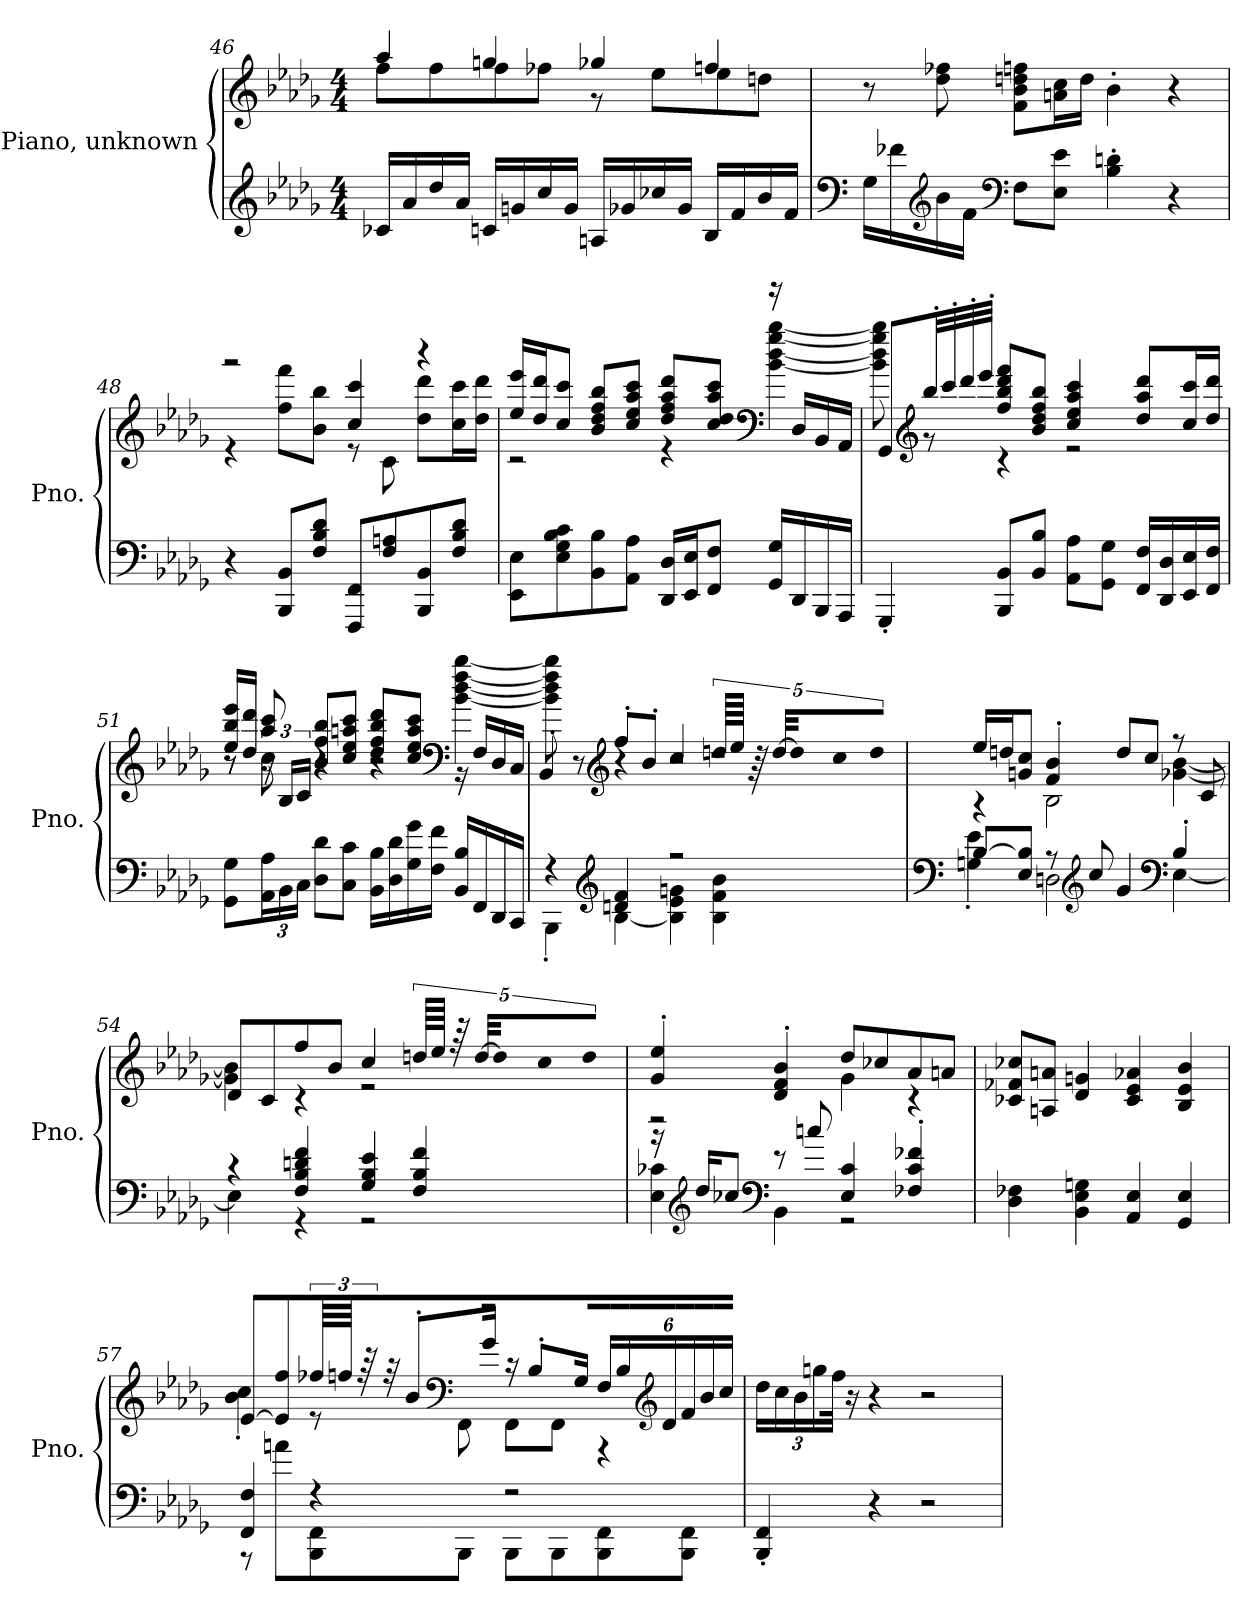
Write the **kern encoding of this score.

**kern	**kern
*part1	*part1
*staff2	*staff1
*I"Piano, unknown	*
*I'Pno.	*
*clefG2	*clefG2
*k[b-e-a-d-g-]	*k[b-e-a-d-g-]
*M4/4	*M4/4
=46	=46
*	*^
16c-X/LL	4aa-/	8ff\L
16a-/	.	.
16dd-/	.	8ff\
16a-/JJ	.	.
16cn/LL	4ggn/	8ff\
16gn/	.	.
16cc/	.	8ff-X\J
16g/JJ	.	.
16An/LL	4gg-X/	8r
16g-X/	.	.
16cc-X/	.	8ee-\L
16g-/JJ	.	.
16B-/LL	4ffn/	8ee-\
16f/	.	.
16b-/	.	8ddn\J
16f/JJ	.	.
*	*v	*v
!!LO:LB:g=z
=47	=47
*clefF4	*
16G-\LL	8r
16f-X\	.
*clefG2	*
16b-\	8dd-\ 8ff-X\
16f-\JJ	.
*clefF4	*
8F\L	8f\ 8b-\ 8ddn\ 8ffn\L
8E-\ 8e-\J	16an\ 16cc\L
.	16dd\JJ
4B-\' 4dn\'	4b-'\
4r	4r
=48	=48
*	*^
4r	2r	4r
8BBB-/ 8BB-/L	.	8ff\ 8fff\L
8F/ 8B-/ 8d-/J	.	8b-\ 8bb-\J
8FFF/ 8FF/L	4cc/ 4ccc/	8r
8F/ 8An/	.	8c\
8BBB-/ 8BB-/	4r	8dd-\ 8ddd-\L
8F/ 8B-/ 8d-/J	.	16cc\ 16ccc\L
.	.	16dd-\ 16ddd-\JJ
=49	=49	=49
8EE-\ 8E-\L	16ee-/ 16eee-/LL	2r
.	16dd-/ 16ddd-/J	.
8E-\ 8G-\ 8B-\ 8c\	8cc/ 8ccc/J	.
8BB-\ 8B-\	8b-/ 8dd-/ 8ff/ 8bb-/L	.
8AA-\ 8A-\J	8cc/ 8ee-/ 8aa-/ 8ccc/J	.
16DD-/ 16D-/LL	8dd-/ 8ff/ 8aa-/ 8ddd-/L	4r
16EE-/ 16E-/J	.	.
8FF/ 8F/J	8cc/ 8dd-/ 8aa-/ 8ccc/J	.
*	*clefF4	*
16GG-/ 16G-/LL	16r	[4b-\ [4dd-\ [4gg-\ [4bb-\
16DD-/	16D-/LL	.
16BBB-/	16BB-/	.
16AAA-/JJ	16AA-/JJ	.
!!LO:LB:g=z	!!
=50	=50	=50
4GGG-'/	8GG-/L	8b-\] 8dd-\] 8gg-\] 8bb-\]
*	*clefG2	*
.	32bb-'/LL	8r
.	32ccc'/	.
.	32ddd-'/	.
.	32eee-'/JJJ	.
8BBB-/ 8BB-/L	8ff/ 8bb-/ 8ddd-/ 8fff/L	4r
8BB-/ 8B-/J	8b-/ 8dd-/ 8ff/ 8bb-/J	.
8AA-\ 8A-\L	4cc/ 4ee-/ 4aa-/ 4ccc/	2r
8GG-\ 8G-\J	.	.
16FF/ 16F/LL	8dd-/ 8aa-/ 8ddd-/L	.
16DD-/ 16D-/	.	.
16EE-/ 16E-/	16cc/ 16ccc/L	.
16FF/ 16F/JJ	16dd-/ 16ddd-/JJ	.
=51	=51	=51
*	*	*^
8GG-\ 8G-\L	8r	8r	16ee-/ 16bb-/ 16eee-/LL
.	.	.	16dd-/ 16ddd-/JJ
*Xbrackettup	*	*	*
24AA-\ 24A-\L	8aa-/ 8ccc/	8cc\	24r
24BB-\	.	.	24B-/LL
24C\JJ	.	.	24c/JJ
8D-\ 8d-\L	4r	4r	8b-/ 8ff/ 8bb-/L
8C\ 8c\J	.	.	8cc/ 8ee-/ 8aan/ 8ccc/J
16BB-\ 16B-\LL	2r	4r	8dd-/ 8ff/ 8bb-/ 8ddd-/L
16D-\ 16d-\	.	.	.
16G-\ 16g-\	.	.	8cc/ 8ee-/ 8aa/ 8ccc/J
16F\ 16f\JJ	.	.	.
*	*clefF4	*	*
16BB-/ 16B-/LL	.	[4b-\ [4dd-\ [4ff\ [4bb-\	16r
16FF/	.	.	16F/LL
16DD-/	.	.	16D-/
16CC/JJ	.	.	16C/JJ
!!LO:LB:g=z	!!	!!
=52	=52	=52	=52
*^	*	*	*
4r	4BBB-'\	1r	8b-\] 8dd-\] 8ff\] 8bb-\]	4BB-'/
.	.	.	8r	.
*clefG2	*	*clefG2	*	*
4dn/ 4f/	[4B-\	.	4r	8ff'/L
.	.	.	.	8b-'/J
2r	4B-\] 4e-\ 4gn\	.	2r	4cc/
.	4B-\ 4f\ 4b-\	.	.	80ddn/LLLL
.	.	.	.	80ee-/JJJJ
.	.	.	.	80r
.	.	.	.	[40dd/KLL
.	.	.	.	16dd/]
.	.	.	.	16cc/
.	.	.	.	16dd/JJ
*	*	*v	*v	*v
=53	=53	=53
*clefF4	*	*
*	*	*^
[8B-/L	4Gn\' 4e-\'	16ee-/LL	4r
.	.	16ddn/J	.
8E-/ 8B-/]J	.	8gn/ 8cc/J	.
8r	2Dn\	4f/' 4b-/'	2B-\
*clefG2	*	*	*
8cc/	.	.	.
4g-/	.	8dd/L	.
.	.	8cc/J	.
*clefF4	*	*	*
4B-'/	[4E-\	8r	[4g-X\ [4b-\
.	.	8c/	.
!!LO:PB:g=z	!!
=54	=54	=54	=54
4r	4E-\]	8d-/L	4g-\] 4b-\]
.	.	8c/	.
4F/ 4B-/ 4dn/ 4f/	4r	8ff/	4r
.	.	8b-/J	.
4G-/ 4B-/ 4e-/	2r	4cc/	2r
4F/ 4B-/ 4f/	.	80ddn/LLLL	.
.	.	80ee-/JJJJ	.
.	.	80r	.
.	.	[40dd/KLL	.
.	.	16dd/]	.
.	.	16cc/	.
.	.	16dd/JJ	.
=55	=55	=55	=55
16r	4E-\ 4c-X\	4g-/' 4ee-/'	2r
*clefG2	*	*	*
16dd-/KL	.	.	.
8cc-X/J	.	.	.
*clefF4	*	*	*
8r	4BB-\	4d-/' 4f/' 4b-/'	.
8ccn/	.	.	.
4E-/ 4c-/	2r	8dd-/L	4g-\
.	.	8cc-X/	.
4F-X/' 4c-/' 4f-X/'	.	8a-/	4r
.	.	8an/J	.
*v	*v	*	*
*	*v	*v
=56	=56
4D-\ 4F-X\	8c-X/ 8f-X/ 8cc-X/L
.	8An/ 8an/J
4BB-\ 4E-\ 4Gn\	4d-/ 4gn/
4AA-/ 4E-/	4c-/ 4e-/ 4a-X/
4GG-/ 4E-/	4B-/ 4e-/ 4b-/
!!LO:LB:g=z
=57	=57
*^	*^
4FF/ 4F/	8r	[8e-/L	4b-\' 4cc\'
.	8an\L	8e-/] 8ff/	.
4r	8BBB-\ 8FF\	96ff-X/LLL	8r
.	.	96ffn/JJJJ	.
.	.	96r	.
.	.	32r	.
.	.	8b-'/L	.
*	*	*clefF4	*
.	8BBB-\J	.	8FF\
.	.	16g-/Jk	.
2r	8BBB-\L	16r	8FF\L
.	.	8B-'/L	.
.	8BBB-\	.	8FF\J
.	.	16G-/Jk	.
*	*	*Xbrackettup	*
.	8BBB-\ 8FF\	24F/LL	4r
.	.	24B-/	.
*	*	*clefG2	*
.	.	24d-/	.
.	8BBB-\ 8FF\J	24f/	.
.	.	24b-/	.
.	.	24cc/JJ	.
*v	*v	*	*
*	*v	*v
=58	=58
4BBB-/' 4FF/'	24dd-\LL
.	24cc\
.	24b-\
.	24ggn\
.	48ff\JJk
.	16r
4r	4r
2r	2r
=	=
*-	*-
